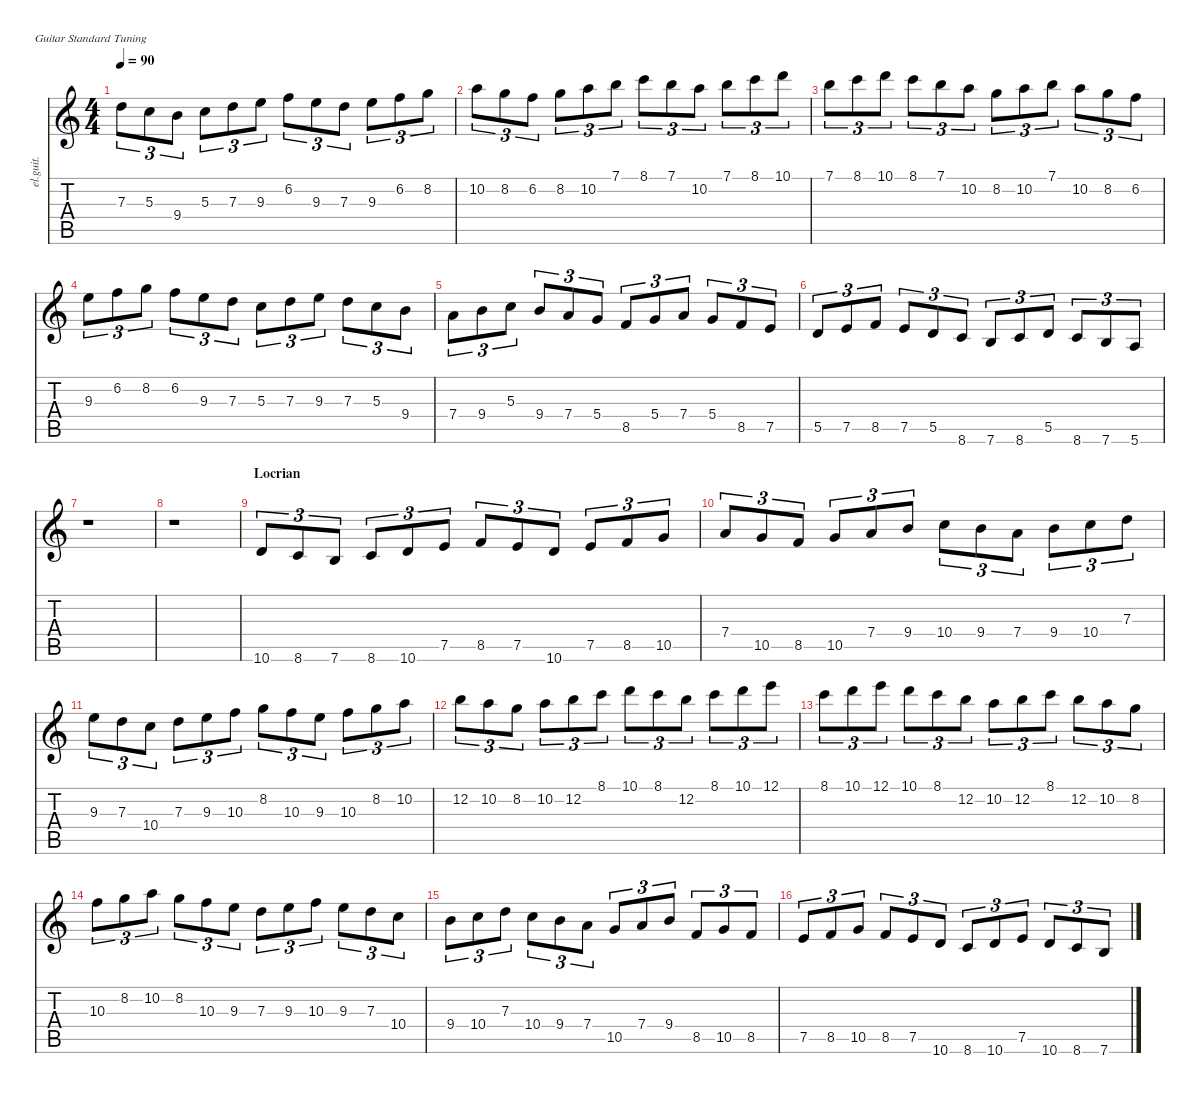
\defaultSystemsLayout 4
\hideDynamics
\bracketExtendMode nobrackets
\track ("Clean Guitar" "el.guit.") {instrument electricguitarclean}
\staff {score tabs}
\tuning (E4 B3 G3 D3 A2 E2)
\ts (4 4)
\tempo 90
\clef g2
\ks c
7.3.8{tu (3 2) dy mf beam Down} 5.3.8{tu (3 2) beam Down} 9.4.8{tu (3 2) beam Down} 5.3.8{tu (3 2) beam Down} 7.3.8{tu (3 2) beam Down} 9.3.8{tu (3 2) beam Down} 6.2.8{tu (3 2) beam Down} 9.3.8{tu (3 2) beam Down} 7.3.8{tu (3 2) beam Down} 9.3.8{tu (3 2) beam Down} 6.2.8{tu (3 2) beam Down} 8.2.8{tu (3 2) beam Down} |
10.2.8{tu (3 2) beam Down} 8.2.8{tu (3 2) beam Down} 6.2.8{tu (3 2) beam Down} 8.2.8{tu (3 2) beam Down} 10.2.8{tu (3 2) beam Down} 7.1.8{tu (3 2) beam Down} 8.1.8{tu (3 2) beam Down} 7.1.8{tu (3 2) beam Down} 10.2.8{tu (3 2) beam Down} 7.1.8{tu (3 2) beam Down} 8.1.8{tu (3 2) beam Down} 10.1.8{tu (3 2) beam Down} |
7.1.8{tu (3 2) beam Down} 8.1.8{tu (3 2) beam Down} 10.1.8{tu (3 2) beam Down} 8.1.8{tu (3 2) beam Down} 7.1.8{tu (3 2) beam Down} 10.2.8{tu (3 2) beam Down} 8.2.8{tu (3 2) beam Down} 10.2.8{tu (3 2) beam Down} 7.1.8{tu (3 2) beam Down} 10.2.8{tu (3 2) beam Down} 8.2.8{tu (3 2) beam Down} 6.2.8{tu (3 2) beam Down} |
9.3.8{tu (3 2) beam Down} 6.2.8{tu (3 2) beam Down} 8.2.8{tu (3 2) beam Down} 6.2.8{tu (3 2) beam Down} 9.3.8{tu (3 2) beam Down} 7.3.8{tu (3 2) beam Down} 5.3.8{tu (3 2) beam Down} 7.3.8{tu (3 2) beam Down} 9.3.8{tu (3 2) beam Down} 7.3.8{tu (3 2) beam Down} 5.3.8{tu (3 2) beam Down} 9.4.8{tu (3 2) beam Down} |
7.4.8{tu (3 2) beam Down} 9.4.8{tu (3 2) beam Down} 5.3.8{tu (3 2) beam Down} 9.4.8{tu (3 2) beam Up} 7.4.8{tu (3 2) beam Up} 5.4.8{tu (3 2) beam Up} 8.5.8{tu (3 2) beam Up} 5.4.8{tu (3 2) beam Up} 7.4.8{tu (3 2) beam Up} 5.4.8{tu (3 2) beam Up} 8.5.8{tu (3 2) beam Up} 7.5.8{tu (3 2) beam Up} |
5.5.8{tu (3 2) beam Up} 7.5.8{tu (3 2) beam Up} 8.5.8{tu (3 2) beam Up} 7.5.8{tu (3 2) beam Up} 5.5.8{tu (3 2) beam Up} 8.6.8{tu (3 2) beam Up} 7.6.8{tu (3 2) beam Up} 8.6.8{tu (3 2) beam Up} 5.5.8{tu (3 2) beam Up} 8.6.8{tu (3 2) beam Up} 7.6.8{tu (3 2) beam Up} 5.6.8{tu (3 2) beam Up} |
r.1{beam Down} |
r.1{beam Down} |
\section ("" "Locrian")
10.6.8{tu (3 2) beam Up} 8.6.8{tu (3 2) beam Up} 7.6.8{tu (3 2) beam Up} 8.6.8{tu (3 2) beam Up} 10.6.8{tu (3 2) beam Up} 7.5.8{tu (3 2) beam Up} 8.5.8{tu (3 2) beam Up} 7.5.8{tu (3 2) beam Up} 10.6.8{tu (3 2) beam Up} 7.5.8{tu (3 2) beam Up} 8.5.8{tu (3 2) beam Up} 10.5.8{tu (3 2) beam Up} |
7.4.8{tu (3 2) beam Up} 10.5.8{tu (3 2) beam Up} 8.5.8{tu (3 2) beam Up} 10.5.8{tu (3 2) beam Up} 7.4.8{tu (3 2) beam Up} 9.4.8{tu (3 2) beam Up} 10.4.8{tu (3 2) beam Down} 9.4.8{tu (3 2) beam Down} 7.4.8{tu (3 2) beam Down} 9.4.8{tu (3 2) beam Down} 10.4.8{tu (3 2) beam Down} 7.3.8{tu (3 2) beam Down} |
9.3.8{tu (3 2) beam Down} 7.3.8{tu (3 2) beam Down} 10.4.8{tu (3 2) beam Down} 7.3.8{tu (3 2) beam Down} 9.3.8{tu (3 2) beam Down} 10.3.8{tu (3 2) beam Down} 8.2.8{tu (3 2) beam Down} 10.3.8{tu (3 2) beam Down} 9.3.8{tu (3 2) beam Down} 10.3.8{tu (3 2) beam Down} 8.2.8{tu (3 2) beam Down} 10.2.8{tu (3 2) beam Down} |
12.2.8{tu (3 2) beam Down} 10.2.8{tu (3 2) beam Down} 8.2.8{tu (3 2) beam Down} 10.2.8{tu (3 2) beam Down} 12.2.8{tu (3 2) beam Down} 8.1.8{tu (3 2) beam Down} 10.1.8{tu (3 2) beam Down} 8.1.8{tu (3 2) beam Down} 12.2.8{tu (3 2) beam Down} 8.1.8{tu (3 2) beam Down} 10.1.8{tu (3 2) beam Down} 12.1.8{tu (3 2) beam Down} |
8.1.8{tu (3 2) beam Down} 10.1.8{tu (3 2) beam Down} 12.1.8{tu (3 2) beam Down} 10.1.8{tu (3 2) beam Down} 8.1.8{tu (3 2) beam Down} 12.2.8{tu (3 2) beam Down} 10.2.8{tu (3 2) beam Down} 12.2.8{tu (3 2) beam Down} 8.1.8{tu (3 2) beam Down} 12.2.8{tu (3 2) beam Down} 10.2.8{tu (3 2) beam Down} 8.2.8{tu (3 2) beam Down} |
10.3.8{tu (3 2) beam Down} 8.2.8{tu (3 2) beam Down} 10.2.8{tu (3 2) beam Down} 8.2.8{tu (3 2) beam Down} 10.3.8{tu (3 2) beam Down} 9.3.8{tu (3 2) beam Down} 7.3.8{tu (3 2) beam Down} 9.3.8{tu (3 2) beam Down} 10.3.8{tu (3 2) beam Down} 9.3.8{tu (3 2) beam Down} 7.3.8{tu (3 2) beam Down} 10.4.8{tu (3 2) beam Down} |
9.4.8{tu (3 2) beam Down} 10.4.8{tu (3 2) beam Down} 7.3.8{tu (3 2) beam Down} 10.4.8{tu (3 2) beam Down} 9.4.8{tu (3 2) beam Down} 7.4.8{tu (3 2) beam Down} 10.5.8{tu (3 2) beam Up} 7.4.8{tu (3 2) beam Up} 9.4.8{tu (3 2) beam Up} 8.5.8{tu (3 2) beam Up} 10.5.8{tu (3 2) beam Up} 8.5.8{tu (3 2) beam Up} |
7.5.8{tu (3 2) beam Up} 8.5.8{tu (3 2) beam Up} 10.5.8{tu (3 2) beam Up} 8.5.8{tu (3 2) beam Up} 7.5.8{tu (3 2) beam Up} 10.6.8{tu (3 2) beam Up} 8.6.8{tu (3 2) beam Up} 10.6.8{tu (3 2) beam Up} 7.5.8{tu (3 2) beam Up} 10.6.8{tu (3 2) beam Up} 8.6.8{tu (3 2) beam Up} 7.6.8{tu (3 2) beam Up}
